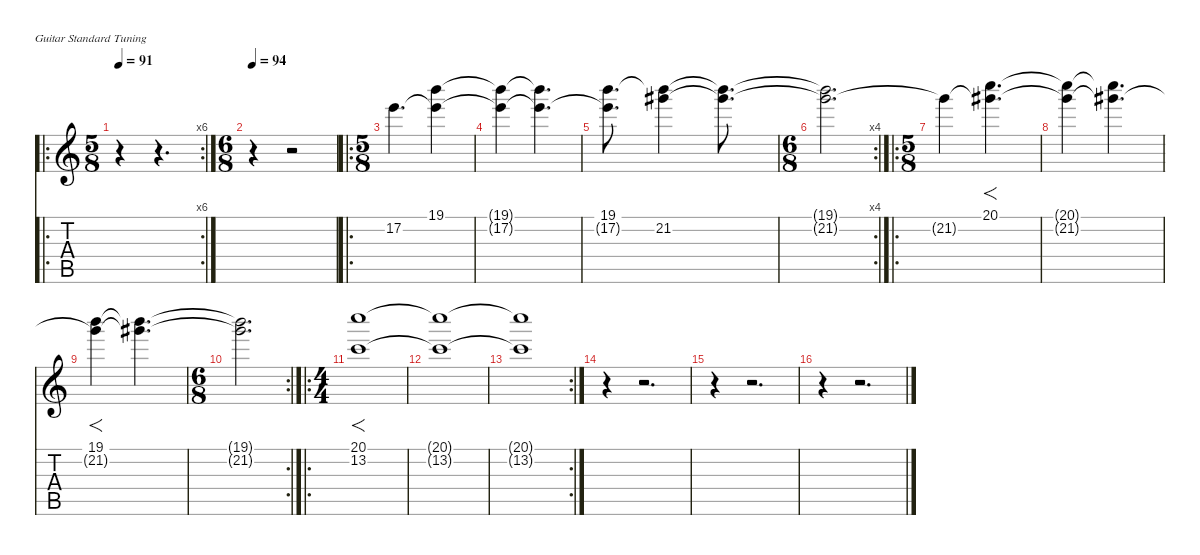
\defaultSystemsLayout 4
\hideDynamics
\bracketExtendMode nobrackets
\singleTrackTrackNamePolicy hidden
\multiTrackTrackNamePolicy hidden
\firstSystemTrackNameMode fullname
\firstSystemTrackNameOrientation horizontal
\otherSystemsTrackNameOrientation horizontal
\track ("Guitar Overdubs" "od.guit.") {instrument overdrivenguitar}
\staff {score tabs}
\tuning (E4 B3 G3 D3 A2 E2)
\ro
\rc 6
\ts (5 8)
\tempo 91
\clef g2
\ks c
r.4{dy mf beam Down} r.4{d beam Down} |
\ts (6 8)
\beaming (8 3 3)
\tempo 94
r.4{beam Down} r.2{beam Down} |
\ro
\ts (5 8)
\beaming (8 3 2)
17.2.4{d beam Down} (19.1 17.2{t}).4{beam Down} |
(19.1{t} 17.2{t}).4{dy f beam Down} (19.1{t} 17.2{t}).4{d beam Down} |
(19.1 17.2{t}).8{d dy mf beam Down} (19.1{t} 21.2{acc #}).4{dy f beam Down} (19.1{t} 21.2{t acc #}).8{d beam Down} |
\rc 4
\ts (6 8)
\beaming (8 3 3)
(19.1{t} 21.2{t acc #}).2{d beam Down} |
\ro
\ts (5 8)
\beaming (8 3 2)
21.2{t acc #}.4{beam Down} (20.1 21.2{t acc #}).4{f d beam Down} |
(20.1{t} 21.2{t acc #}).4{beam Down} (20.1{t} 21.2{t acc #}).4{d beam Down} |
(19.1 21.2{t acc #}).4{f beam Down} (19.1{t} 21.2{t acc #}).4{d beam Down} |
\rc 2
\ts (6 8)
\beaming (8 3 3)
(19.1{t} 21.2{t acc #}).2{d beam Down} |
\ro
\ts (4 4)
\beaming (8 2 2 2 2)
(20.1 13.2).1{f beam Down} |
(20.1{t} 13.2{t}).1{beam Down} |
\rc 2
(20.1{t} 13.2{t}).1{beam Down} |
r.4{beam Down} r.2{d beam Down} |
r.4{beam Down} r.2{d beam Down} |
r.4{beam Down} r.2{d beam Down}
